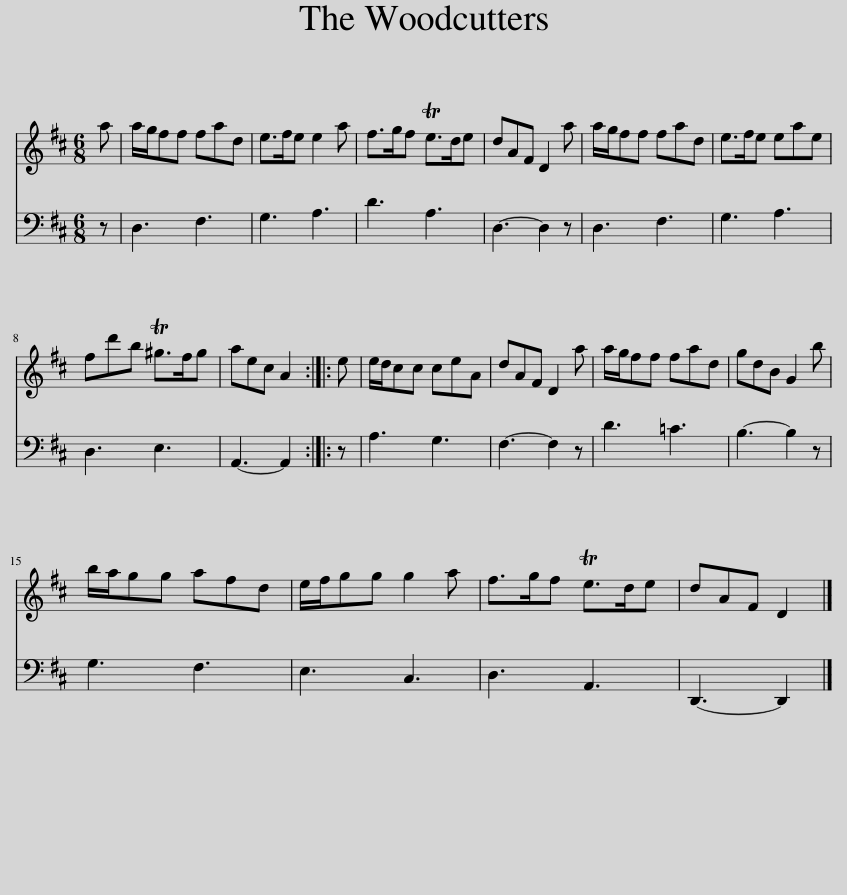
X:1
%%score 1 2
L:1/8
M:6/8
I:linebreak $
K:D
V:1 treble
V:2 bass
V:1
 a | a/g/ff fad | e>fe e2 a | f>gf Te>de | dAF D2 a | %5
 a/g/ff fad | e>fe eae |$ fd'b T^g>fg | aec A2 :: e | %10
 e/d/cc ceA | dAF D2 a | a/g/ff fad | gdB G2 b |$ b/a/gg afd | %15
 e/f/gg g2 a | f>gf Te>de | dAF D2 |] %18
V:2
 z | D,3 F,3 | G,3 A,3 | D3 A,3 | D,3- D,2 z | %5
 D,3 F,3 | G,3 A,3 |$ D,3 E,3 | A,,3- A,,2 :: z | %10
 A,3 G,3 | F,3- F,2 z | D3 =C3 | B,3- B,2 z |$ G,3 F,3 | %15
 E,3 C,3 | D,3 A,,3 | D,,3- D,,2 |] %18
